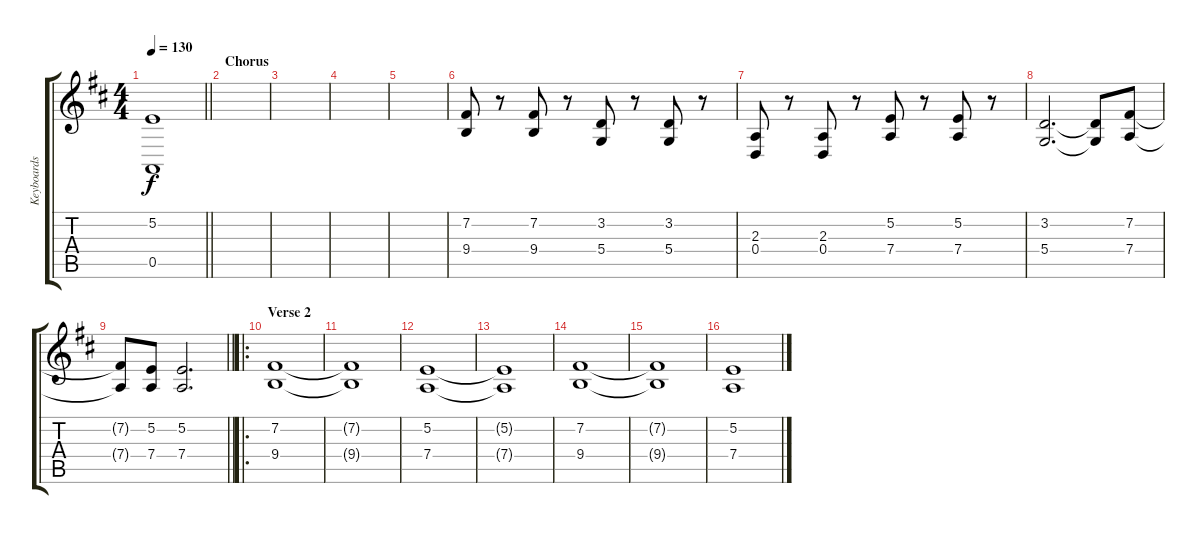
\track ("Keyboards" "Keyboards") {instrument stringensemble1}
\staff {score tabs}
\tuning (E4 B3 G3 D3 A2 E2) {hide}
\ts (4 4)
\tempo 130
\clef g2
\barLineRight lightlight
\ks d
(5.2{t} 0.5{t}).1{dy f} |
\section ("" "Chorus")
|
|
|
|
(7.2 9.4).8 r.8 (7.2 9.4).8 r.8 (3.2 5.4).8 r.8 (3.2 5.4).8 r.8 |
(2.3 0.4).8 r.8 (2.3 0.4).8 r.8 (5.2 7.4).8 r.8 (5.2 7.4).8 r.8 |
(3.2 5.4).2{d} (3.2{t} 5.4{t}).8 (7.2 7.4).8 |
\barLineRight lightlight
(7.2{t} 7.4{t}).8 (5.2 7.4).8 (5.2 7.4).2{d} |
\ro
\section ("" "Verse 2")
(7.2 9.4).1 |
(7.2{t} 9.4{t}).1 |
(5.2 7.4).1 |
(5.2{t} 7.4{t}).1 |
(7.2 9.4).1 |
(7.2{t} 9.4{t}).1 |
(5.2 7.4).1
